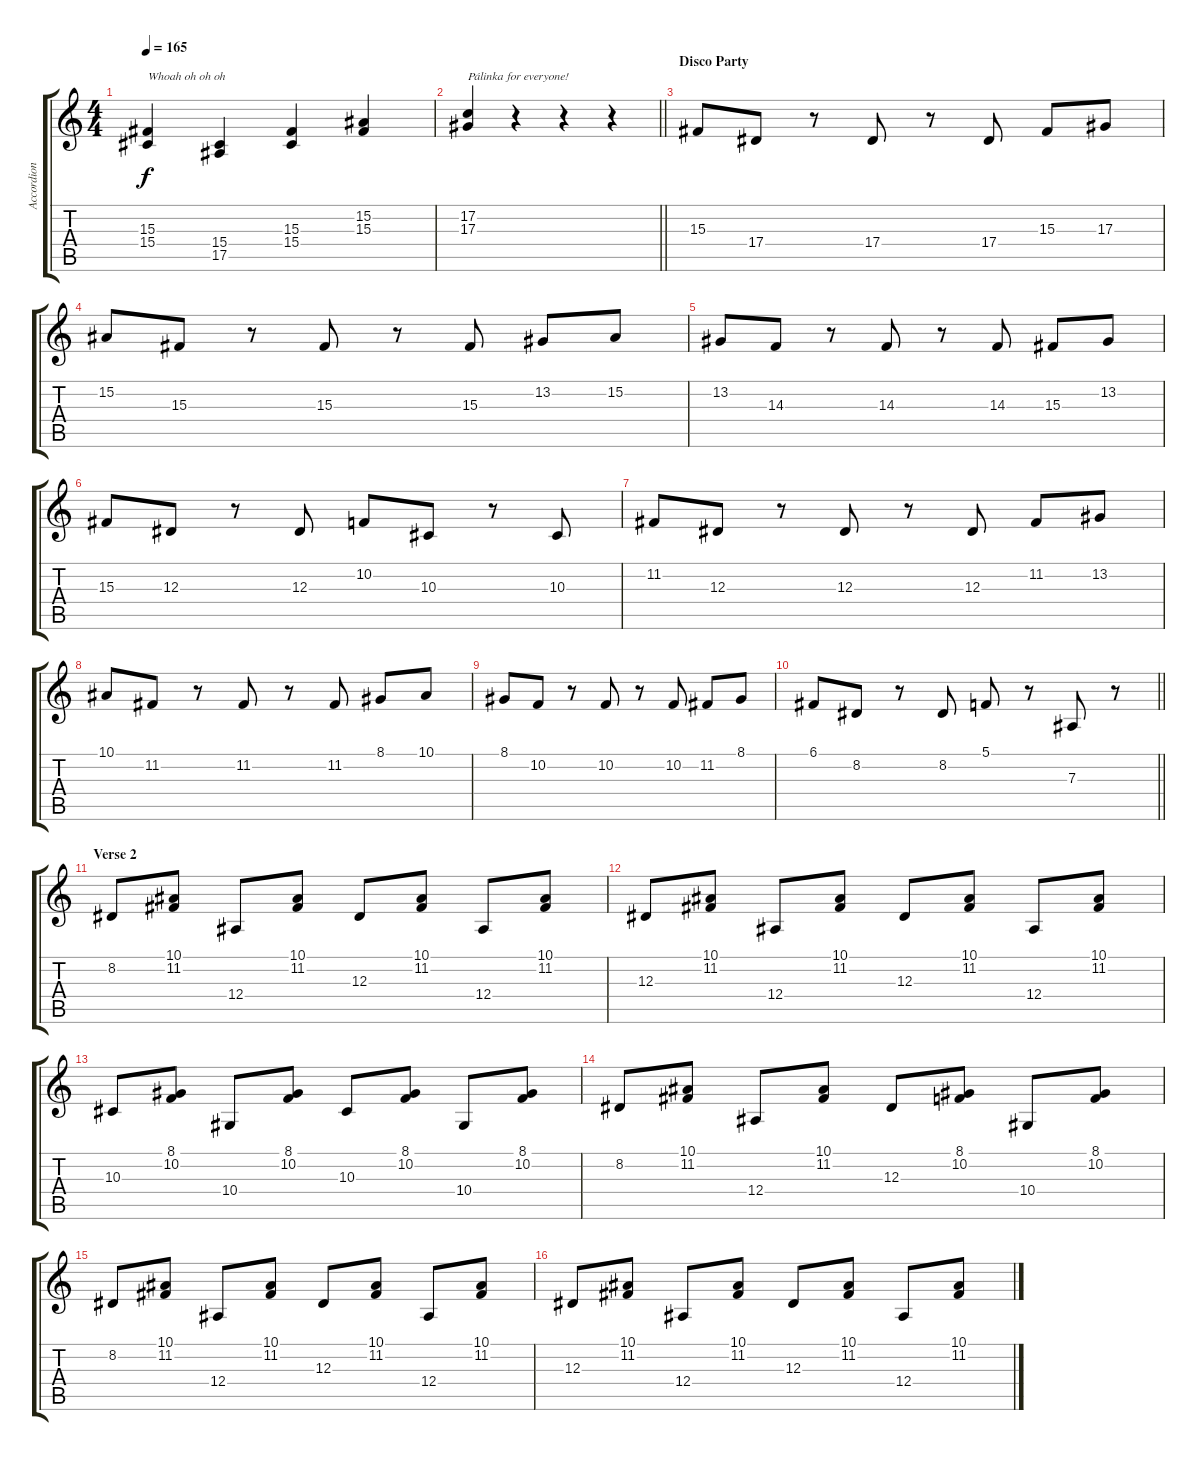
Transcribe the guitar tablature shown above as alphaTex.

\track ("Accordion" "Accordion") {instrument accordion}
\staff {score tabs}
\tuning (C4 G3 Eb3 Bb2 F2 C2) {hide}
\ts (4 4)
\tempo 165
\clef g2
\ks c
(15.3 15.4).4{txt "Whoah oh oh oh" dy f} (15.4 17.5).4 (15.3 15.4).4 (15.2 15.3).4 |
\barLineRight lightlight
(17.2 17.3).4{txt "Pálinka for everyone!"} r.4 r.4 r.4 |
\section ("" "Disco Party")
15.3.8 17.4.8 r.8 17.4.8 r.8 17.4.8 15.3.8 17.3.8 |
15.2.8 15.3.8 r.8 15.3.8 r.8 15.3.8 13.2.8 15.2.8 |
13.2.8 14.3.8 r.8 14.3.8 r.8 14.3.8 15.3.8 13.2.8 |
15.3.8 12.3.8 r.8 12.3.8 10.2.8 10.3.8 r.8 10.3.8 |
11.2.8 12.3.8 r.8 12.3.8 r.8 12.3.8 11.2.8 13.2.8 |
10.1.8 11.2.8 r.8 11.2.8 r.8 11.2.8 8.1.8 10.1.8 |
8.1.8 10.2.8 r.8 10.2.8 r.8 10.2.8 11.2.8 8.1.8 |
\barLineRight lightlight
6.1.8 8.2.8 r.8 8.2.8 5.1.8 r.8 7.3.8 r.8 |
\section ("" "Verse 2")
8.2.8 (10.1 11.2).8 12.4.8 (10.1 11.2).8 12.3.8 (10.1 11.2).8 12.4.8 (10.1 11.2).8 |
12.3.8 (10.1 11.2).8 12.4.8 (10.1 11.2).8 12.3.8 (10.1 11.2).8 12.4.8 (10.1 11.2).8 |
10.3.8 (8.1 10.2).8 10.4.8 (8.1 10.2).8 10.3.8 (8.1 10.2).8 10.4.8 (8.1 10.2).8 |
8.2.8 (10.1 11.2).8 12.4.8 (10.1 11.2).8 12.3.8 (8.1 10.2).8 10.4.8 (8.1 10.2).8 |
8.2.8 (10.1 11.2).8 12.4.8 (10.1 11.2).8 12.3.8 (10.1 11.2).8 12.4.8 (10.1 11.2).8 |
12.3.8 (10.1 11.2).8 12.4.8 (10.1 11.2).8 12.3.8 (10.1 11.2).8 12.4.8 (10.1 11.2).8
